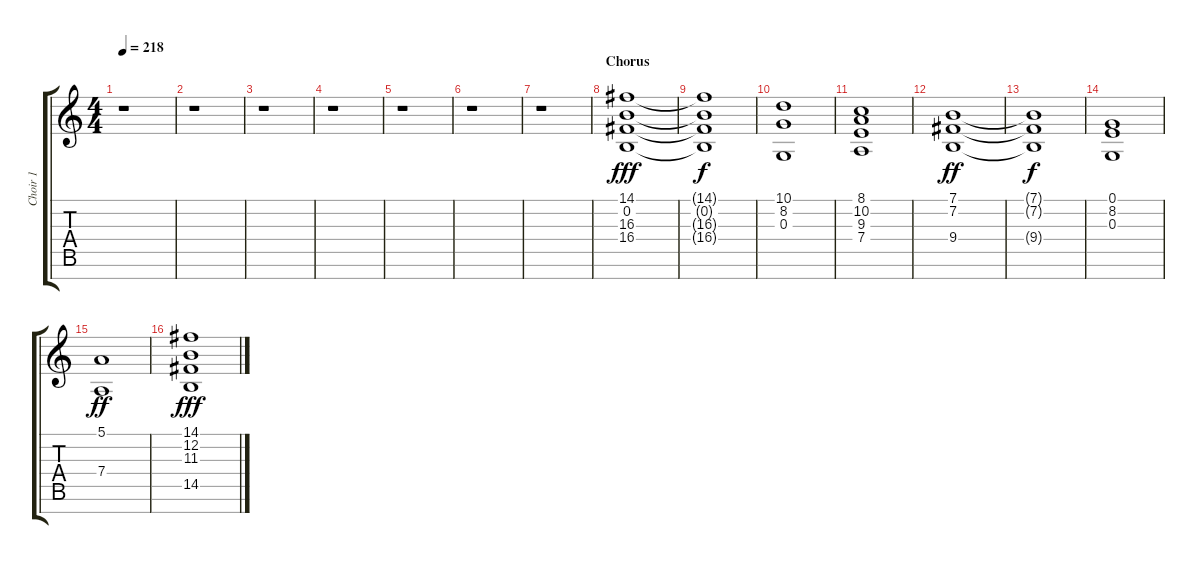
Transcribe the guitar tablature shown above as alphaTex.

\track ("Choir 1" "Choir 1") {instrument voiceoohs}
\staff {score tabs}
\tuning (E4 B3 G3 D3 A2 E2 B1) {hide}
\ts (4 4)
\tempo 218
\clef g2
\ks c
r.1{dy ff} |
r.1 |
r.1 |
r.1 |
r.1 |
r.1 |
r.1 |
\section ("" "Chorus")
(14.1 0.2 16.3 16.4).1{dy fff} |
(14.1{t} 0.2{t} 16.3{t} 16.4{t}).1{dy f} |
(10.1 8.2 0.3).1 |
(8.1 10.2 9.3 7.4).1 |
(7.1 7.2 9.4).1{dy ff} |
(7.1{t} 7.2{t} 9.4{t}).1{dy f} |
(0.1 8.2 0.3).1 |
(5.1 7.4).1{dy ff} |
(14.1 12.2 11.3 14.5).1{dy fff}
